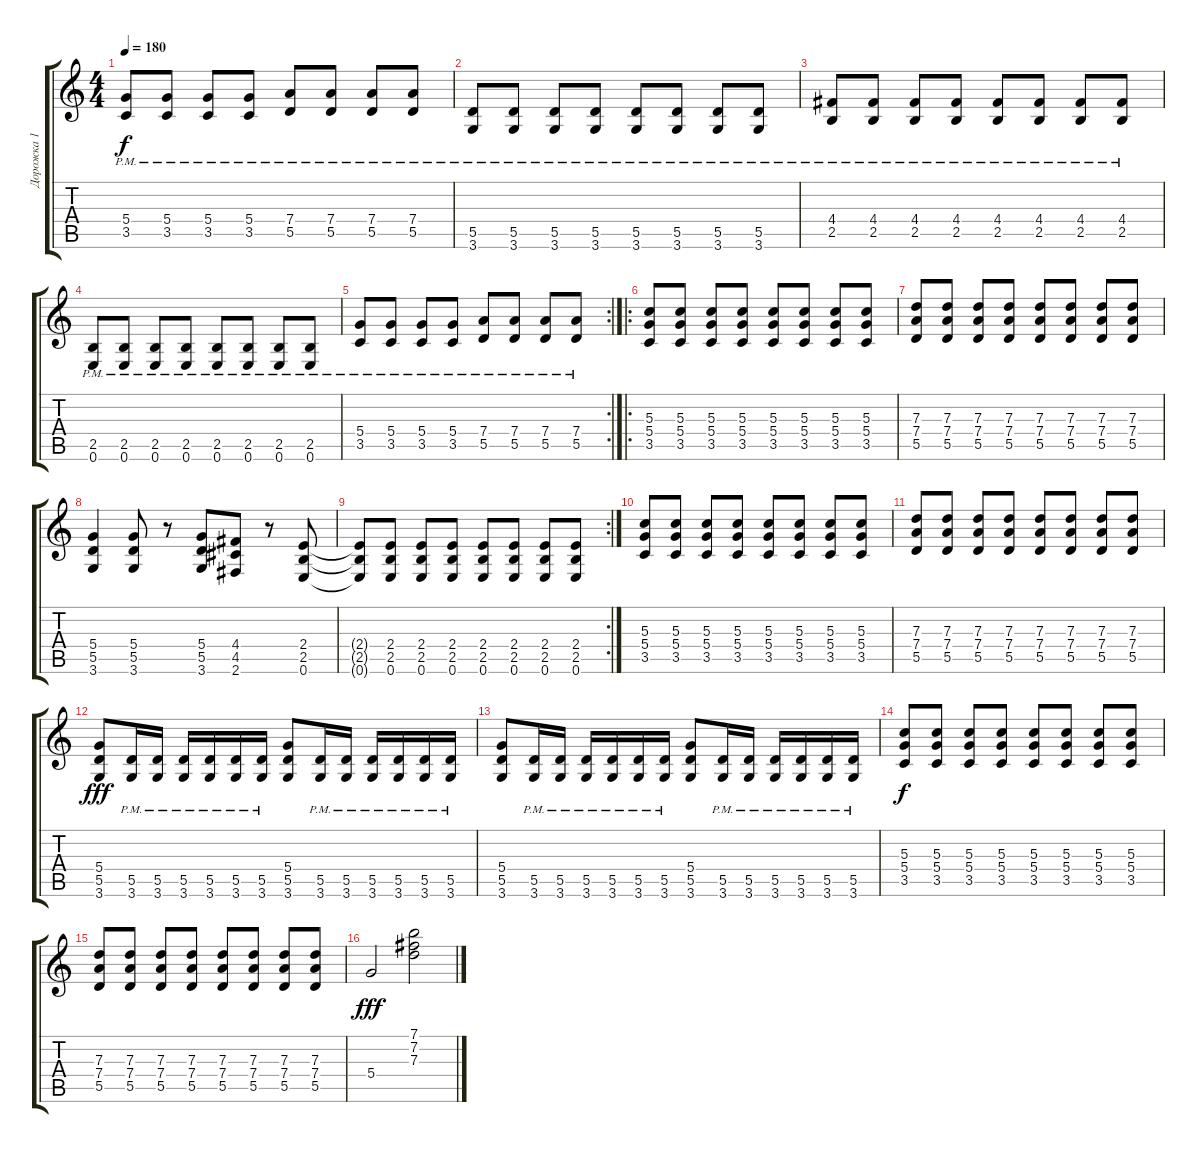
\track ("Дорожка 1" "Дорожка 1") {instrument acousticguitarsteel}
\staff {score tabs}
\tuning (E4 B3 G3 D3 A2 E2) {hide}
\ts (4 4)
\tempo 180
\clef g2
\ks c
(5.4{pm} 3.5{pm}).8{dy f} (5.4{pm} 3.5{pm}).8 (5.4{pm} 3.5{pm}).8 (5.4{pm} 3.5{pm}).8 (7.4{pm} 5.5{pm}).8 (7.4{pm} 5.5{pm}).8 (7.4{pm} 5.5{pm}).8 (7.4{pm} 5.5{pm}).8 |
(5.5{pm} 3.6{pm}).8 (5.5{pm} 3.6{pm}).8 (5.5{pm} 3.6{pm}).8 (5.5{pm} 3.6{pm}).8 (5.5{pm} 3.6{pm}).8 (5.5{pm} 3.6{pm}).8 (5.5{pm} 3.6{pm}).8 (5.5{pm} 3.6{pm}).8 |
(4.4{pm} 2.5{pm}).8 (4.4{pm} 2.5{pm}).8 (4.4{pm} 2.5{pm}).8 (4.4{pm} 2.5{pm}).8 (4.4{pm} 2.5{pm}).8 (4.4{pm} 2.5{pm}).8 (4.4{pm} 2.5{pm}).8 (4.4{pm} 2.5{pm}).8 |
(2.5{pm} 0.6{pm}).8 (2.5{pm} 0.6{pm}).8 (2.5{pm} 0.6{pm}).8 (2.5{pm} 0.6{pm}).8 (2.5{pm} 0.6{pm}).8 (2.5{pm} 0.6{pm}).8 (2.5{pm} 0.6{pm}).8 (2.5{pm} 0.6{pm}).8 |
\rc 2
(5.4{pm} 3.5{pm}).8 (5.4{pm} 3.5{pm}).8 (5.4{pm} 3.5{pm}).8 (5.4{pm} 3.5{pm}).8 (7.4{pm} 5.5{pm}).8 (7.4{pm} 5.5{pm}).8 (7.4{pm} 5.5{pm}).8 (7.4{pm} 5.5{pm}).8 |
\ro
(5.3 5.4 3.5).8 (5.3 5.4 3.5).8 (5.3 5.4 3.5).8 (5.3 5.4 3.5).8 (5.3 5.4 3.5).8 (5.3 5.4 3.5).8 (5.3 5.4 3.5).8 (5.3 5.4 3.5).8 |
(7.3 7.4 5.5).8 (7.3 7.4 5.5).8 (7.3 7.4 5.5).8 (7.3 7.4 5.5).8 (7.3 7.4 5.5).8 (7.3 7.4 5.5).8 (7.3 7.4 5.5).8 (7.3 7.4 5.5).8 |
(5.4 5.5 3.6).4 (5.4 5.5 3.6).8 r.8 (5.4 5.5 3.6).8 (4.4 4.5 2.6).8 r.8 (2.4 2.5 0.6).8 |
\rc 2
(2.4{t} 2.5{t} 0.6{t}).8 (2.4 2.5 0.6).8 (2.4 2.5 0.6).8 (2.4 2.5 0.6).8 (2.4 2.5 0.6).8 (2.4 2.5 0.6).8 (2.4 2.5 0.6).8 (2.4 2.5 0.6).8 |
(5.3 5.4 3.5).8 (5.3 5.4 3.5).8 (5.3 5.4 3.5).8 (5.3 5.4 3.5).8 (5.3 5.4 3.5).8 (5.3 5.4 3.5).8 (5.3 5.4 3.5).8 (5.3 5.4 3.5).8 |
(7.3 7.4 5.5).8 (7.3 7.4 5.5).8 (7.3 7.4 5.5).8 (7.3 7.4 5.5).8 (7.3 7.4 5.5).8 (7.3 7.4 5.5).8 (7.3 7.4 5.5).8 (7.3 7.4 5.5).8 |
(5.4 5.5 3.6).8{dy fff} (5.5{pm} 3.6{pm}).16 (5.5{pm} 3.6{pm}).16 (5.5{pm} 3.6{pm}).16 (5.5{pm} 3.6{pm}).16 (5.5{pm} 3.6{pm}).16 (5.5{pm} 3.6{pm}).16 (5.4 5.5 3.6).8 (5.5{pm} 3.6{pm}).16 (5.5{pm} 3.6{pm}).16 (5.5{pm} 3.6{pm}).16 (5.5{pm} 3.6{pm}).16 (5.5{pm} 3.6{pm}).16 (5.5{pm} 3.6{pm}).16 |
(5.4 5.5 3.6).8 (5.5{pm} 3.6{pm}).16 (5.5{pm} 3.6{pm}).16 (5.5{pm} 3.6{pm}).16 (5.5{pm} 3.6{pm}).16 (5.5{pm} 3.6{pm}).16 (5.5{pm} 3.6{pm}).16 (5.4 5.5 3.6).8 (5.5{pm} 3.6{pm}).16 (5.5{pm} 3.6{pm}).16 (5.5{pm} 3.6{pm}).16 (5.5{pm} 3.6{pm}).16 (5.5{pm} 3.6{pm}).16 (5.5{pm} 3.6{pm}).16 |
(5.3 5.4 3.5).8{dy f} (5.3 5.4 3.5).8 (5.3 5.4 3.5).8 (5.3 5.4 3.5).8 (5.3 5.4 3.5).8 (5.3 5.4 3.5).8 (5.3 5.4 3.5).8 (5.3 5.4 3.5).8 |
(7.3 7.4 5.5).8 (7.3 7.4 5.5).8 (7.3 7.4 5.5).8 (7.3 7.4 5.5).8 (7.3 7.4 5.5).8 (7.3 7.4 5.5).8 (7.3 7.4 5.5).8 (7.3 7.4 5.5).8 |
5.4.2{dy fff} (7.1 7.2 7.3).2
